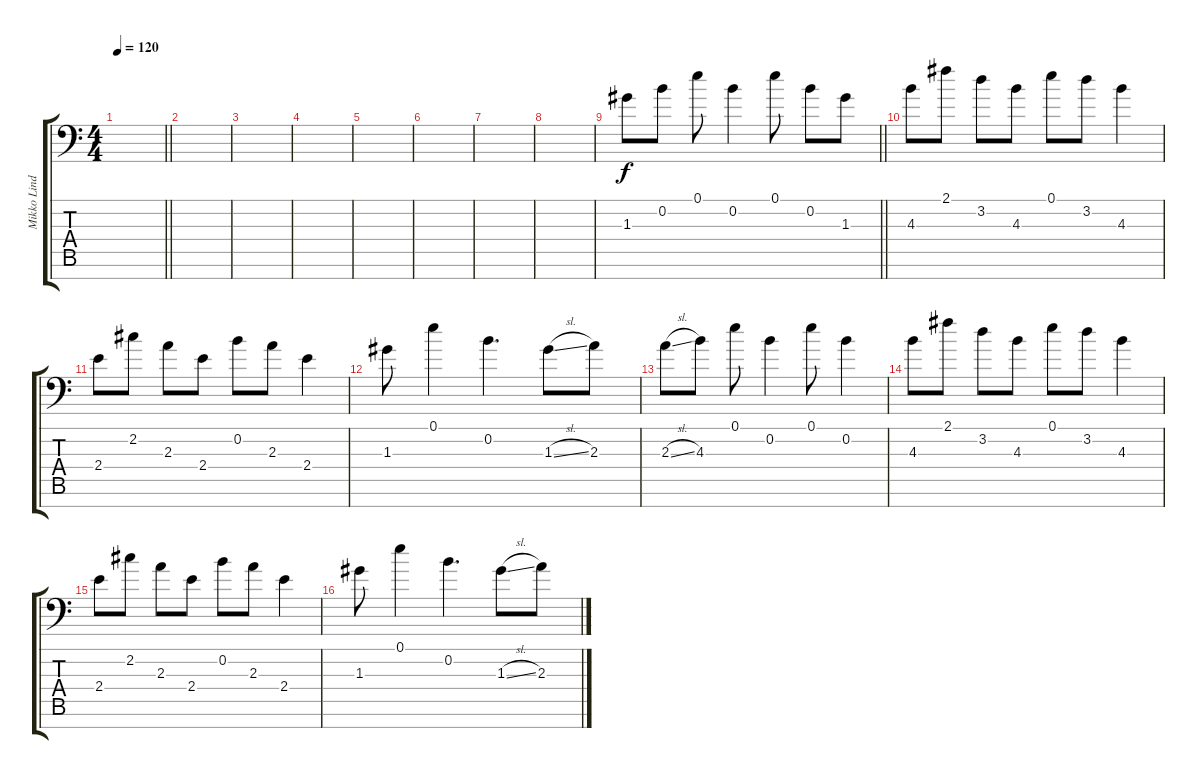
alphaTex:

\track ("Mikko Lindström" "Mikko Lind") {instrument acousticguitarsteel}
\staff {score tabs}
\tuning (E4 B3 G3 D3 A2 E2 A1) {hide}
\ts (4 4)
\tempo 120
\clef f4
\barLineRight lightlight
\ks c
|
|
|
|
|
|
|
|
\barLineRight lightlight
1.3.8 0.2.8 0.1.8 0.2.4 0.1.8 0.2.8 1.3.8 |
4.3.8 2.1.8 3.2.8 4.3.8 0.1.8 3.2.8 4.3.4 |
2.4.8 2.2.8 2.3.8 2.4.8 0.2.8 2.3.8 2.4.4 |
1.3.8 0.1.4 0.2.4{d} 1.3{sl}.8 2.3.8 |
2.3{sl}.8 4.3.8 0.1.8 0.2.4 0.1.8 0.2.4 |
4.3.8 2.1.8 3.2.8 4.3.8 0.1.8 3.2.8 4.3.4 |
2.4.8 2.2.8 2.3.8 2.4.8 0.2.8 2.3.8 2.4.4 |
1.3.8 0.1.4 0.2.4{d} 1.3{sl}.8 2.3.8
